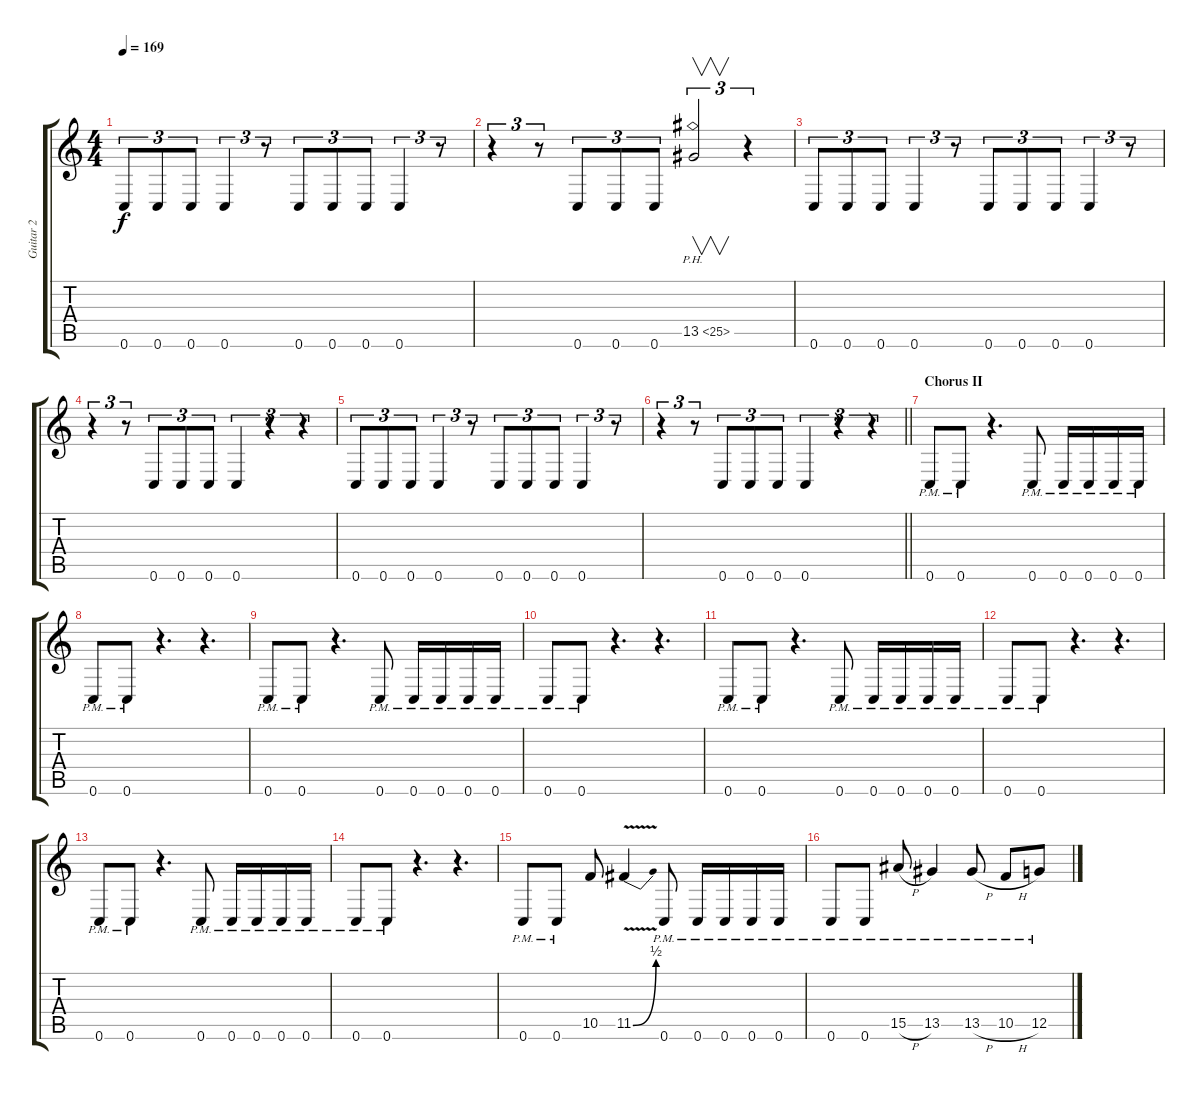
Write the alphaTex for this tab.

\track ("Guitar 2" "Guitar 2") {instrument distortionguitar}
\staff {score tabs}
\tuning (D4 A3 F3 C3 G2 C2) {hide}
\ts (4 4)
\tempo 169
\clef g2
\ks c
0.6.8{tu (3 2) dy f} 0.6.8{tu (3 2)} 0.6.8{tu (3 2)} 0.6.4{tu (3 2)} r.8{tu (3 2)} 0.6.8{tu (3 2)} 0.6.8{tu (3 2)} 0.6.8{tu (3 2)} 0.6.4{tu (3 2)} r.8{tu (3 2)} |
r.4{tu (3 2)} r.8{tu (3 2)} 0.6.8{tu (3 2)} 0.6.8{tu (3 2)} 0.6.8{tu (3 2)} 13.5{ph 12}.2{v tu (3 2)} r.4{tu (3 2)} |
0.6.8{tu (3 2)} 0.6.8{tu (3 2)} 0.6.8{tu (3 2)} 0.6.4{tu (3 2)} r.8{tu (3 2)} 0.6.8{tu (3 2)} 0.6.8{tu (3 2)} 0.6.8{tu (3 2)} 0.6.4{tu (3 2)} r.8{tu (3 2)} |
r.4{tu (3 2)} r.8{tu (3 2)} 0.6.8{tu (3 2)} 0.6.8{tu (3 2)} 0.6.8{tu (3 2)} 0.6.4{tu (3 2)} r.4{tu (3 2)} r.4{tu (3 2)} |
0.6.8{tu (3 2)} 0.6.8{tu (3 2)} 0.6.8{tu (3 2)} 0.6.4{tu (3 2)} r.8{tu (3 2)} 0.6.8{tu (3 2)} 0.6.8{tu (3 2)} 0.6.8{tu (3 2)} 0.6.4{tu (3 2)} r.8{tu (3 2)} |
\barLineRight lightlight
r.4{tu (3 2)} r.8{tu (3 2)} 0.6.8{tu (3 2)} 0.6.8{tu (3 2)} 0.6.8{tu (3 2)} 0.6.4{tu (3 2)} r.4{tu (3 2)} r.4{tu (3 2)} |
\section ("" "Chorus II")
0.6{pm}.8 0.6{pm}.8 r.4{d} 0.6{pm}.8 0.6{pm}.16 0.6{pm}.16 0.6{pm}.16 0.6{pm}.16 |
0.6{pm}.8 0.6{pm}.8 r.4{d} r.4{d} |
0.6{pm}.8 0.6{pm}.8 r.4{d} 0.6{pm}.8 0.6{pm}.16 0.6{pm}.16 0.6{pm}.16 0.6{pm}.16 |
0.6{pm}.8 0.6{pm}.8 r.4{d} r.4{d} |
0.6{pm}.8 0.6{pm}.8 r.4{d} 0.6{pm}.8 0.6{pm}.16 0.6{pm}.16 0.6{pm}.16 0.6{pm}.16 |
0.6{pm}.8 0.6{pm}.8 r.4{d} r.4{d} |
0.6{pm}.8 0.6{pm}.8 r.4{d} 0.6{pm}.8 0.6{pm}.16 0.6{pm}.16 0.6{pm}.16 0.6{pm}.16 |
0.6{pm}.8 0.6{pm}.8 r.4{d} r.4{d} |
0.6{pm}.8 0.6{pm}.8 10.5.8 11.5{be (bend 0 0 60 2) v}.4 0.6{pm}.8 0.6{pm}.16 0.6{pm}.16 0.6{pm}.16 0.6{pm}.16 |
0.6{pm}.8 0.6{pm}.8 15.5{h pm}.8 13.5{pm}.4 13.5{h pm}.8 10.5{h pm}.8 12.5{pm}.8
